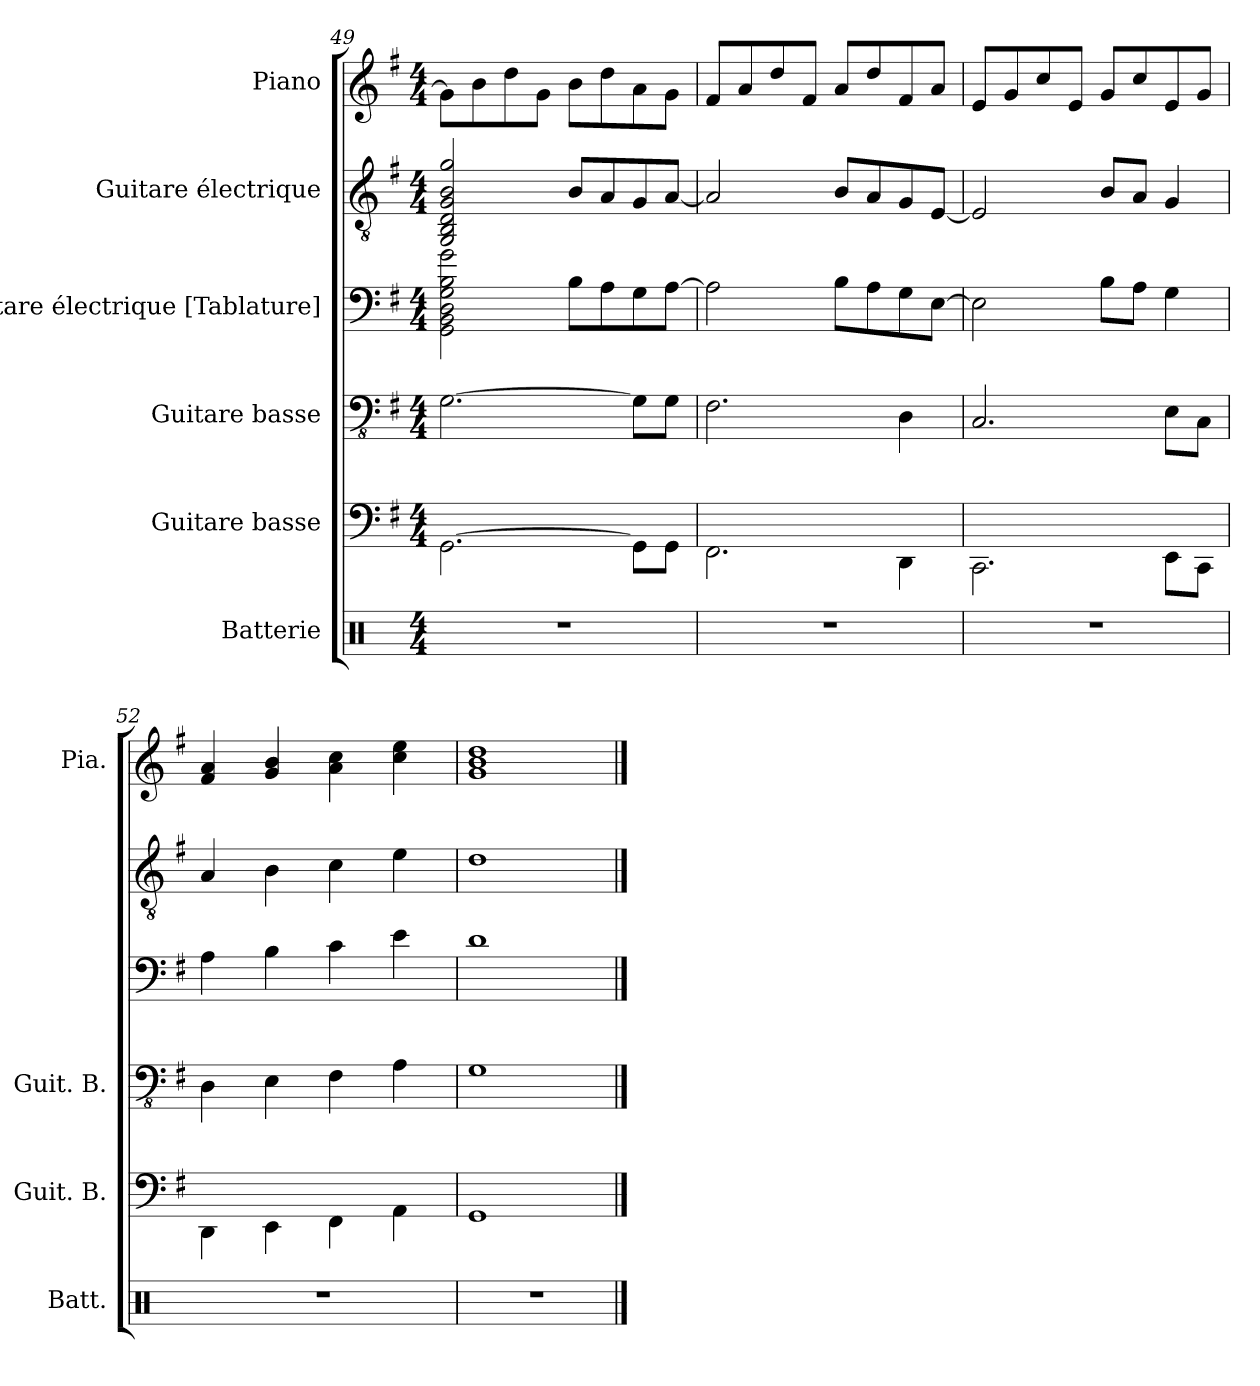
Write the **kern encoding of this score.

**kern	**kern	**kern	**kern	**kern	**kern
*part6	*part5	*part4	*part3	*part2	*part1
*staff6	*staff5	*staff4	*staff3	*staff2	*staff1
*I"Batterie	*I"Guitare basse	*I"Guitare basse	*I"Guitare électrique [Tablature]	*I"Guitare électrique	*I"Piano
*I'Batt.	*I'Guit. B.	*I'Guit. B.	*	*	*I'Pia.
!!LO:PB:g=z
*clefX	*	*clefFv4	*	*clefGv2	*clefG2
*k[]	*k[f#]	*k[f#]	*k[f#]	*k[f#]	*k[f#]
*M4/4	*M4/4	*M4/4	*M4/4	*M4/4	*M4/4
=49	=49	=49	=49	=49	=49
1r	[2.GG\	[2.GG\	2GG\ 2BB\ 2D\ 2G\ 2B\ 2g\	2GG/ 2BB/ 2D/ 2G/ 2B/ 2g/	8g\L]
.	.	.	.	.	8b\
.	.	.	.	.	8dd\
.	.	.	.	.	8g\J
.	.	.	8B\L	8B/L	8b\L
.	.	.	8A\	8A/	8dd\
.	8GG\L]	8GG\L]	8G\	8G/	8a\
.	8GG\J	8GG\J	[8A\J	[8A/J	8g\J
=50	=50	=50	=50	=50	=50
1r	2.FF#\	2.FF#\	2A\]	2A/]	8f#/L
.	.	.	.	.	8a/
.	.	.	.	.	8dd/
.	.	.	.	.	8f#/J
.	.	.	8B\L	8B/L	8a/L
.	.	.	8A\	8A/	8dd/
.	4DD\	4DD\	8G\	8G/	8f#/
.	.	.	[8E\J	[8E/J	8a/J
=51	=51	=51	=51	=51	=51
1r	2.CC\	2.CC/	2E\]	2E/]	8e/L
.	.	.	.	.	8g/
.	.	.	.	.	8cc/
.	.	.	.	.	8e/J
.	.	.	8B\L	8B/L	8g/L
.	.	.	8A\J	8A/J	8cc/
.	8EE\L	8EE\L	4G\	4G/	8e/
.	8CC\J	8CC\J	.	.	8g/J
=52	=52	=52	=52	=52	=52
1r	4DD\	4DD\	4A\	4A/	4f#/ 4a/
.	4EE\	4EE\	4B\	4B\	4g/ 4b/
.	4FF#\	4FF#\	4c\	4c\	4a\ 4cc\
.	4AA\	4AA\	4e\	4e\	4cc\ 4ee\
=53	=53	=53	=53	=53	=53
1r	1GG	1GG	1d	1d	1g 1b 1dd
==	==	==	==	==	==
*-	*-	*-	*-	*-	*-
